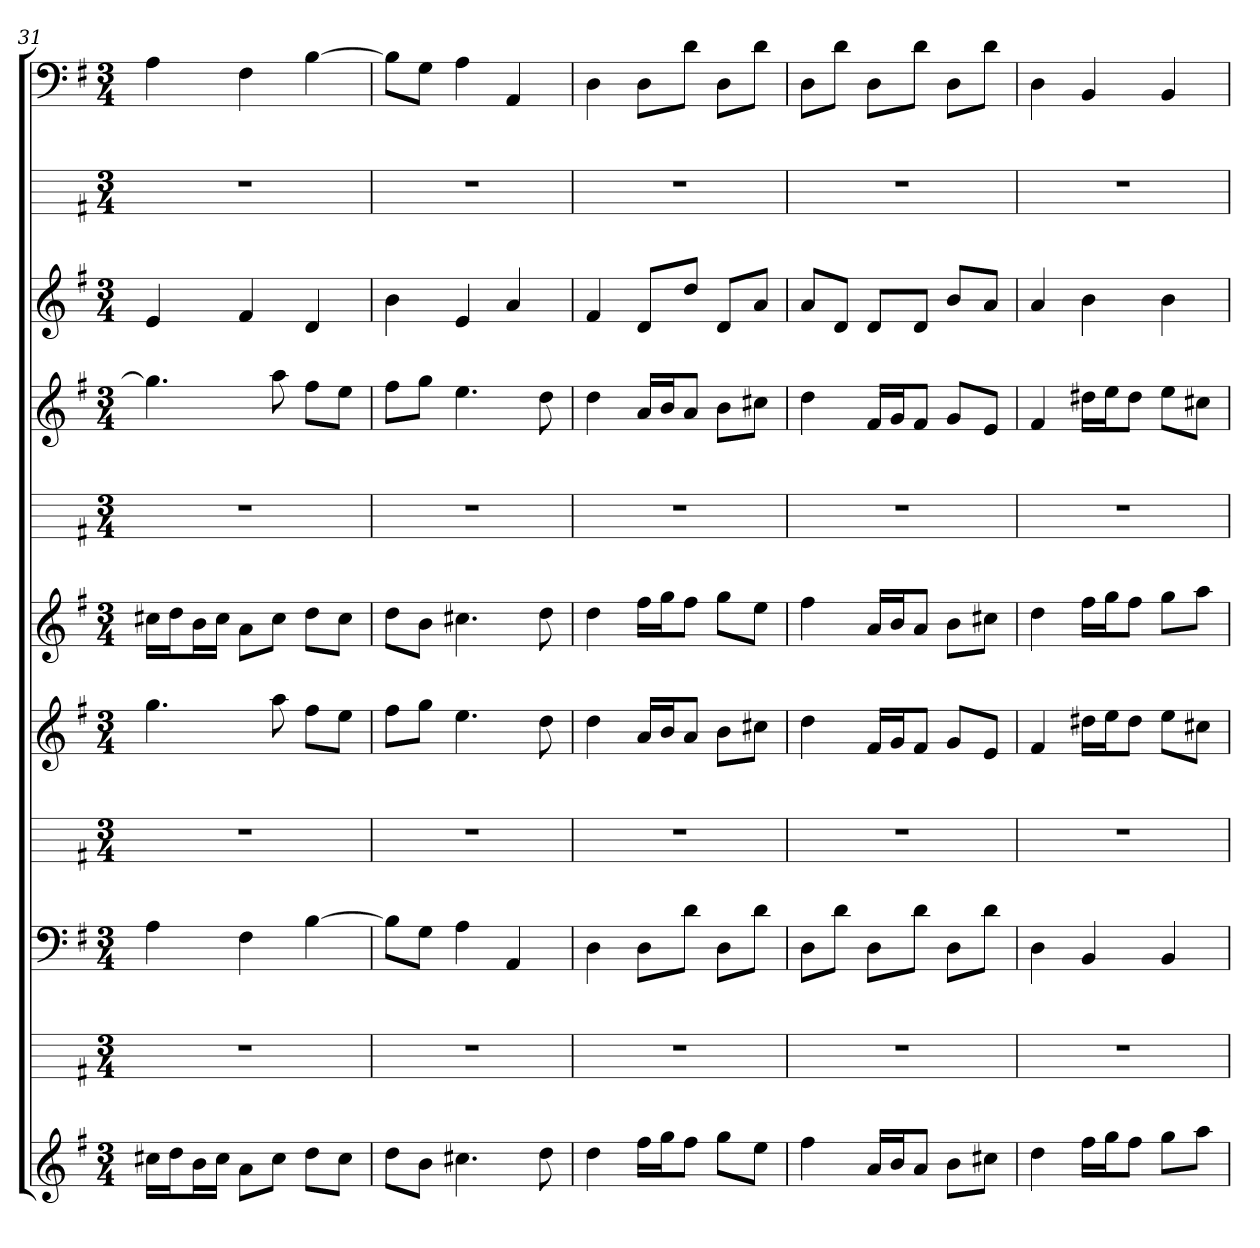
**kern	**kern	**kern	**kern	**kern	**kern	**kern	**kern	**kern	**kern	**kern
*part11	*part10	*part9	*part8	*part7	*part6	*part5	*part4	*part3	*part2	*part1
*staff11	*staff10	*staff9	*staff8	*staff7	*staff6	*staff5	*staff4	*staff3	*staff2	*staff1
*k[f#]	*k[f#]	*k[f#]	*k[f#]	*k[f#]	*k[f#]	*k[f#]	*k[f#]	*k[f#]	*k[f#]	*k[f#]
*G:	*G:	*G:	*G:	*G:	*G:	*G:	*G:	*G:	*G:	*G:
*M3/4	*M3/4	*M3/4	*M3/4	*M3/4	*M3/4	*M3/4	*M3/4	*M3/4	*M3/4	*M3/4
=31	=31	=31	=31	=31	=31	=31	=31	=31	=31	=31
16cc#XLL	2.r	4A	2.r	4.gg	16cc#XLL	2.r	4.gg]	4e	2.r	4A
16ddJ	.	.	.	.	16ddJ	.	.	.	.	.
16bL	.	.	.	.	16bL	.	.	.	.	.
16cc#JJ	.	.	.	.	16cc#JJ	.	.	.	.	.
8aL	.	4F#	.	.	8aL	.	.	4f#	.	4F#
8cc#J	.	.	.	8aa	8cc#J	.	8aa	.	.	.
8ddL	.	[4B	.	8ff#L	8ddL	.	8ff#L	4d	.	[4B
8cc#J	.	.	.	8eeJ	8cc#J	.	8eeJ	.	.	.
=32	=32	=32	=32	=32	=32	=32	=32	=32	=32	=32
8ddL	2.r	8BL]	2.r	8ff#L	8ddL	2.r	8ff#L	4b	2.r	8BL]
8bJ	.	8GJ	.	8ggJ	8bJ	.	8ggJ	.	.	8GJ
4.cc#X	.	4A	.	4.ee	4.cc#X	.	4.ee	4e	.	4A
.	.	4AA	.	.	.	.	.	4a	.	4AA
8dd	.	.	.	8dd	8dd	.	8dd	.	.	.
=33	=33	=33	=33	=33	=33	=33	=33	=33	=33	=33
4dd	2.r	4D	2.r	4dd	4dd	2.r	4dd	4f#	2.r	4D
16ff#LL	.	8DL	.	16aLL	16ff#LL	.	16aLL	8dL	.	8DL
16ggJ	.	.	.	16bJ	16ggJ	.	16bJ	.	.	.
8ff#J	.	8dJ	.	8aJ	8ff#J	.	8aJ	8ddJ	.	8dJ
8ggL	.	8DL	.	8bL	8ggL	.	8bL	8dL	.	8DL
8eeJ	.	8dJ	.	8cc#XJ	8eeJ	.	8cc#XJ	8aJ	.	8dJ
=34	=34	=34	=34	=34	=34	=34	=34	=34	=34	=34
4ff#	2.r	8DL	2.r	4dd	4ff#	2.r	4dd	8aL	2.r	8DL
.	.	8dJ	.	.	.	.	.	8dJ	.	8dJ
16aLL	.	8DL	.	16f#LL	16aLL	.	16f#LL	8dL	.	8DL
16bJ	.	.	.	16gJ	16bJ	.	16gJ	.	.	.
8aJ	.	8dJ	.	8f#J	8aJ	.	8f#J	8dJ	.	8dJ
8bL	.	8DL	.	8gL	8bL	.	8gL	8bL	.	8DL
8cc#XJ	.	8dJ	.	8eJ	8cc#XJ	.	8eJ	8aJ	.	8dJ
=35	=35	=35	=35	=35	=35	=35	=35	=35	=35	=35
4dd	2.r	4D	2.r	4f#	4dd	2.r	4f#	4a	2.r	4D
16ff#LL	.	4BB	.	16dd#XLL	16ff#LL	.	16dd#XLL	4b	.	4BB
16ggJ	.	.	.	16eeJ	16ggJ	.	16eeJ	.	.	.
8ff#J	.	.	.	8dd#J	8ff#J	.	8dd#J	.	.	.
8ggL	.	4BB	.	8eeL	8ggL	.	8eeL	4b	.	4BB
8aaJ	.	.	.	8cc#XJ	8aaJ	.	8cc#XJ	.	.	.
=	=	=	=	=	=	=	=	=	=	=
*-	*-	*-	*-	*-	*-	*-	*-	*-	*-	*-
